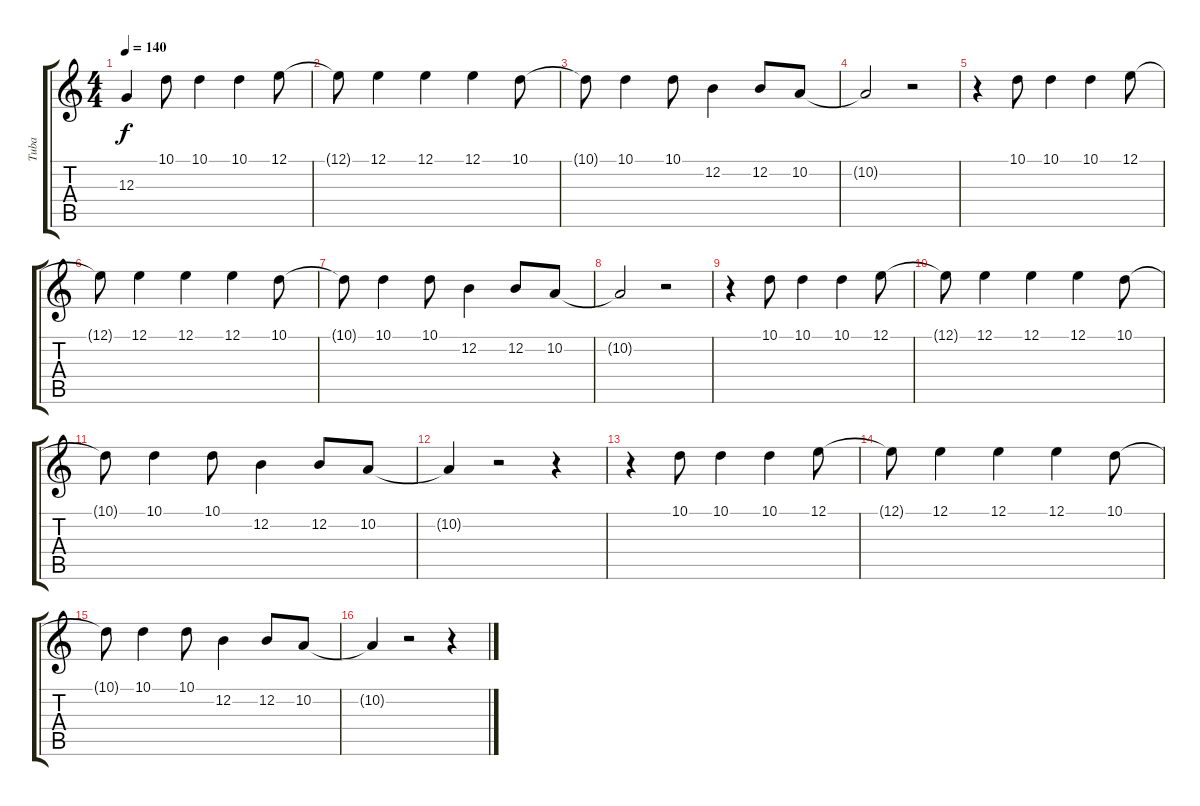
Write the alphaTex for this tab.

\track ("Tuba" "Tuba") {instrument tuba}
\staff {score tabs}
\tuning (E4 B3 G3 D3 A2 E2) {hide}
\ts (4 4)
\tempo 140
\clef g2
\ks c
12.3{t}.4{dy f} 10.1.8 10.1.4 10.1.4 12.1.8 |
12.1{t}.8 12.1.4 12.1.4 12.1.4 10.1.8 |
10.1{t}.8 10.1.4 10.1.8 12.2.4 12.2.8 10.2.8 |
10.2{t}.2 r.2 |
r.4 10.1.8 10.1.4 10.1.4 12.1.8 |
12.1{t}.8 12.1.4 12.1.4 12.1.4 10.1.8 |
10.1{t}.8 10.1.4 10.1.8 12.2.4 12.2.8 10.2.8 |
10.2{t}.2 r.2 |
r.4 10.1.8 10.1.4 10.1.4 12.1.8 |
12.1{t}.8 12.1.4 12.1.4 12.1.4 10.1.8 |
10.1{t}.8 10.1.4 10.1.8 12.2.4 12.2.8 10.2.8 |
10.2{t}.4 r.2 r.4 |
r.4 10.1.8 10.1.4 10.1.4 12.1.8 |
12.1{t}.8 12.1.4 12.1.4 12.1.4 10.1.8 |
10.1{t}.8 10.1.4 10.1.8 12.2.4 12.2.8 10.2.8 |
10.2{t}.4 r.2 r.4
